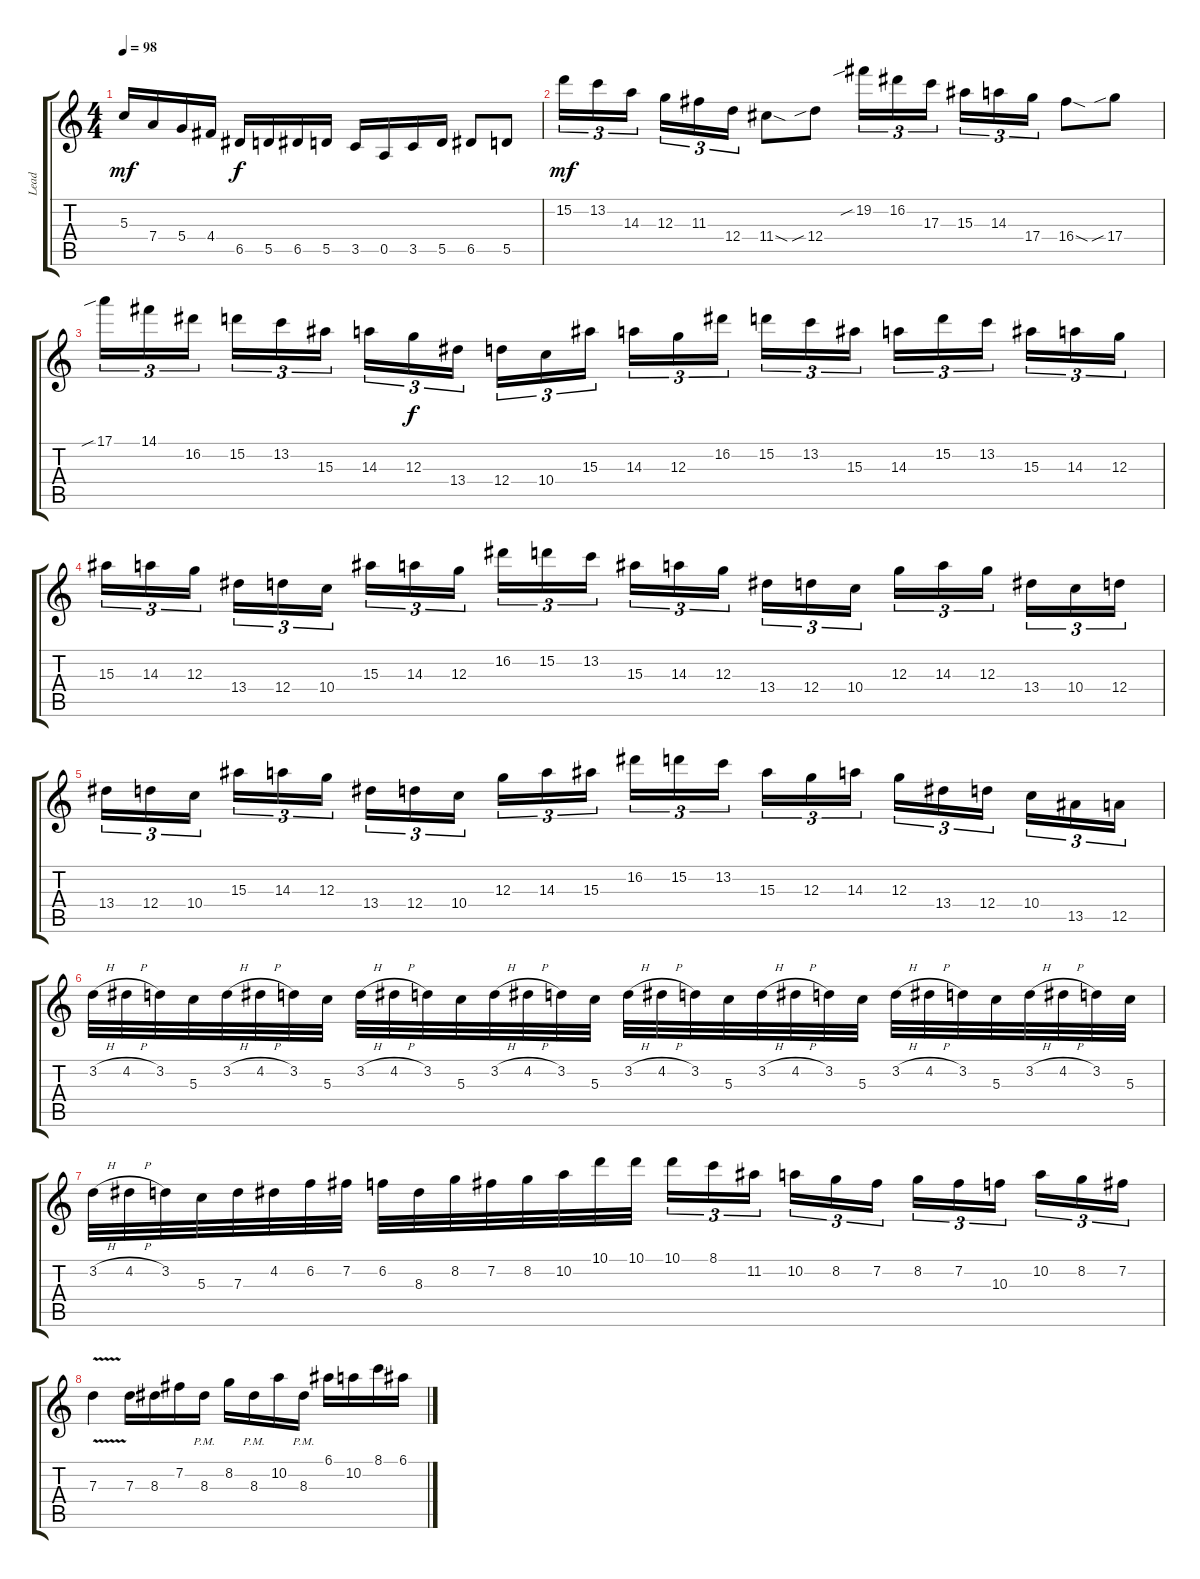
\track ("Lead" "Lead") {instrument distortionguitar}
\staff {score tabs}
\tuning (E4 B3 G3 D3 A2 D2) {hide}
\ts (4 4)
\tempo 98
\clef g2
\ks c
5.3.16{dy mf} 7.4.16 5.4.16 4.4.16 6.5.16{dy f} 5.5.16 6.5.16 5.5.16 3.5.16 0.5.16 3.5.16 5.5.16 6.5.8 5.5.8 |
15.2.16{tu (3 2) dy mf} 13.2.16{tu (3 2)} 14.3.16{tu (3 2) beam splitsecondary} 12.3.16{tu (3 2)} 11.3.16{tu (3 2)} 12.4.16{tu (3 2)} 11.4{sod}.8 12.4{sib}.8 19.2{sib}.16{tu (3 2)} 16.2.16{tu (3 2)} 17.3.16{tu (3 2) beam splitsecondary} 15.3.16{tu (3 2)} 14.3.16{tu (3 2)} 17.4.16{tu (3 2)} 16.4{sod}.8 17.4{sib}.8 |
17.1{sib}.16{tu (3 2)} 14.1.16{tu (3 2)} 16.2.16{tu (3 2) beam splitsecondary} 15.2.16{tu (3 2)} 13.2.16{tu (3 2)} 15.3.16{tu (3 2)} 14.3.16{tu (3 2)} 12.3.16{tu (3 2) dy f} 13.4.16{tu (3 2) beam splitsecondary} 12.4.16{tu (3 2)} 10.4.16{tu (3 2)} 15.3.16{tu (3 2)} 14.3.16{tu (3 2)} 12.3.16{tu (3 2)} 16.2.16{tu (3 2) beam splitsecondary} 15.2.16{tu (3 2)} 13.2.16{tu (3 2)} 15.3.16{tu (3 2)} 14.3.16{tu (3 2)} 15.2.16{tu (3 2)} 13.2.16{tu (3 2) beam splitsecondary} 15.3.16{tu (3 2)} 14.3.16{tu (3 2)} 12.3.16{tu (3 2)} |
15.3.16{tu (3 2)} 14.3.16{tu (3 2)} 12.3.16{tu (3 2) beam splitsecondary} 13.4.16{tu (3 2)} 12.4.16{tu (3 2)} 10.4.16{tu (3 2)} 15.3.16{tu (3 2)} 14.3.16{tu (3 2)} 12.3.16{tu (3 2) beam splitsecondary} 16.2.16{tu (3 2)} 15.2.16{tu (3 2)} 13.2.16{tu (3 2)} 15.3.16{tu (3 2)} 14.3.16{tu (3 2)} 12.3.16{tu (3 2) beam splitsecondary} 13.4.16{tu (3 2)} 12.4.16{tu (3 2)} 10.4.16{tu (3 2)} 12.3.16{tu (3 2)} 14.3.16{tu (3 2)} 12.3.16{tu (3 2) beam splitsecondary} 13.4.16{tu (3 2)} 10.4.16{tu (3 2)} 12.4.16{tu (3 2)} |
13.4.16{tu (3 2)} 12.4.16{tu (3 2)} 10.4.16{tu (3 2) beam splitsecondary} 15.3.16{tu (3 2)} 14.3.16{tu (3 2)} 12.3.16{tu (3 2)} 13.4.16{tu (3 2)} 12.4.16{tu (3 2)} 10.4.16{tu (3 2) beam splitsecondary} 12.3.16{tu (3 2)} 14.3.16{tu (3 2)} 15.3.16{tu (3 2)} 16.2.16{tu (3 2)} 15.2.16{tu (3 2)} 13.2.16{tu (3 2) beam splitsecondary} 15.3.16{tu (3 2)} 12.3.16{tu (3 2)} 14.3.16{tu (3 2)} 12.3.16{tu (3 2)} 13.4.16{tu (3 2)} 12.4.16{tu (3 2) beam splitsecondary} 10.4.16{tu (3 2)} 13.5.16{tu (3 2)} 12.5.16{tu (3 2)} |
3.2{h}.32 4.2{h}.32 3.2.32 5.3.32 3.2{h}.32 4.2{h}.32 3.2.32 5.3.32 3.2{h}.32 4.2{h}.32 3.2.32 5.3.32 3.2{h}.32 4.2{h}.32 3.2.32 5.3.32 3.2{h}.32 4.2{h}.32 3.2.32 5.3.32 3.2{h}.32 4.2{h}.32 3.2.32 5.3.32 3.2{h}.32 4.2{h}.32 3.2.32 5.3.32 3.2{h}.32 4.2{h}.32 3.2.32 5.3.32 |
3.2{h}.32 4.2{h}.32 3.2.32 5.3.32 7.3.32 4.2.32 6.2.32 7.2.32 6.2.32 8.3.32 8.2.32 7.2.32 8.2.32 10.2.32 10.1.32 10.1.32 10.1.16{tu (3 2)} 8.1.16{tu (3 2)} 11.2.16{tu (3 2) beam splitsecondary} 10.2.16{tu (3 2)} 8.2.16{tu (3 2)} 7.2.16{tu (3 2)} 8.2.16{tu (3 2)} 7.2.16{tu (3 2)} 10.3.16{tu (3 2) beam splitsecondary} 10.2.16{tu (3 2)} 8.2.16{tu (3 2)} 7.2.16{tu (3 2)} |
7.3{v}.4 7.3.16 8.3.16 7.2.16 8.3{pm}.16 8.2.16 8.3{pm}.16 10.2.16 8.3{pm}.16 6.1.16 10.2.16 8.1.16 6.1.16
